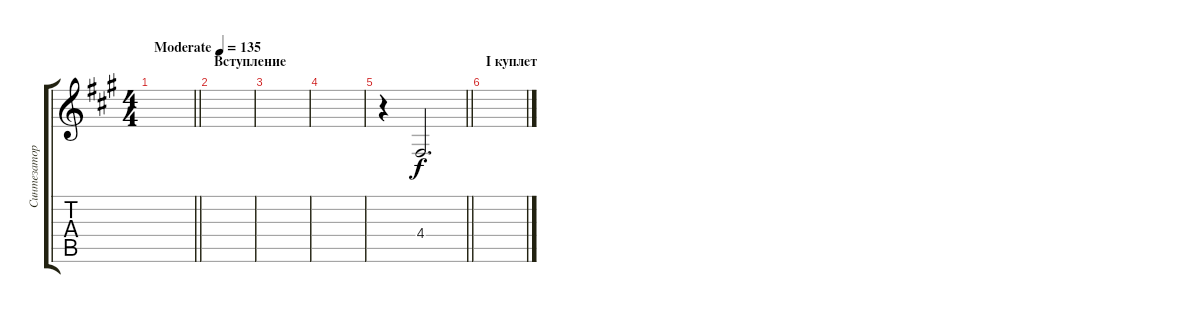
\track ("Синтезатор" "Синтезатор") {instrument reversecymbal}
\staff {score tabs}
\tuning (E4 B3 G3 D3 A2 E2) {hide}
\ts (4 4)
\tempo (135 "Moderate")
\clef g2
\barLineRight lightlight
\ks f#minor
|
\section ("" "Вступление")
|
|
|
\barLineRight lightlight
r.4 4.4.2{d} |
\section ("" "I куплет")
